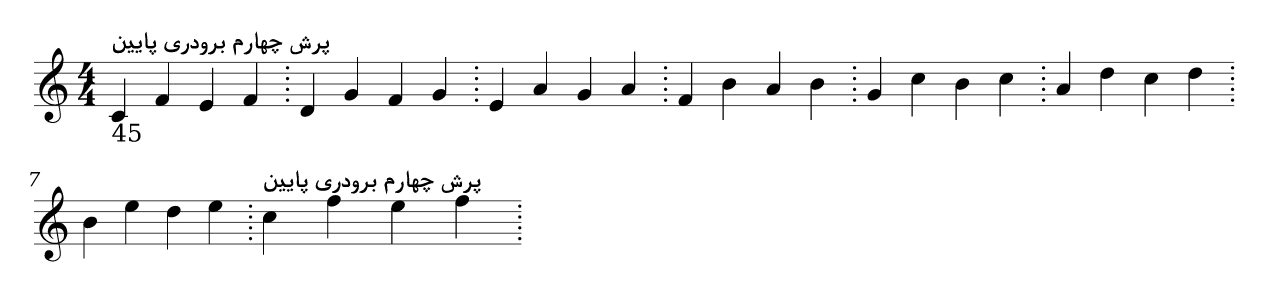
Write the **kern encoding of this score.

**kern
*part1
*staff1
!!LO:LB:g=z
*clefG2
*k[]
*C:
*M4/4
=1
!LO:TX:b:t=45
!LO:TX:a:t=پرش چهارم برودری پایین
4ci/
4fi/
4ei/
4fi/
=2.
*k[]
*C:
4di/
4gi/
4fi/
4gi/
=3.
*k[]
*C:
4ei/
4ai/
4gi/
4ai/
=4.
*k[]
*C:
4fi/
4bi\
4ai/
4bi\
!!LO:LB:g=z
=5.
*k[]
*C:
4gi/
4cci\
4bi\
4cci\
=6.
*k[]
*C:
4ai/
4ddi\
4cci\
4ddi\
=7.
*k[]
*C:
4bi\
4eei\
4ddi\
4eei\
!!LO:LB:g=z
=8.
*k[]
*C:
!LO:TX:a:t=پرش چهارم برودری پایین
4cci\
4ffi\
4eei\
4ffi\
=.
*-
